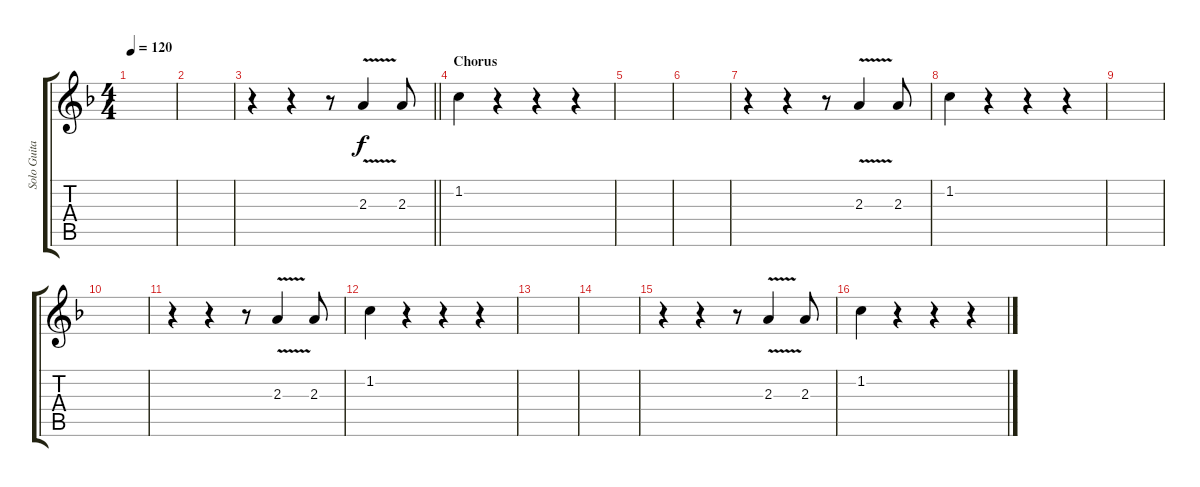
\track ("Solo Guitar" "Solo Guita") {instrument overdrivenguitar}
\staff {score tabs}
\tuning (E4 B3 G3 D3 A2 E2) {hide}
\ts (4 4)
\tempo 120
\clef g2
\ks f
|
|
\barLineRight lightlight
r.4 r.4 r.8 2.3{v}.4 2.3.8 |
\section ("" "Chorus")
1.2.4 r.4 r.4 r.4 |
|
|
r.4 r.4 r.8 2.3{v}.4 2.3.8 |
1.2.4 r.4 r.4 r.4 |
|
|
r.4 r.4 r.8 2.3{v}.4 2.3.8 |
1.2.4 r.4 r.4 r.4 |
|
|
r.4 r.4 r.8 2.3{v}.4 2.3.8 |
1.2.4 r.4 r.4 r.4
